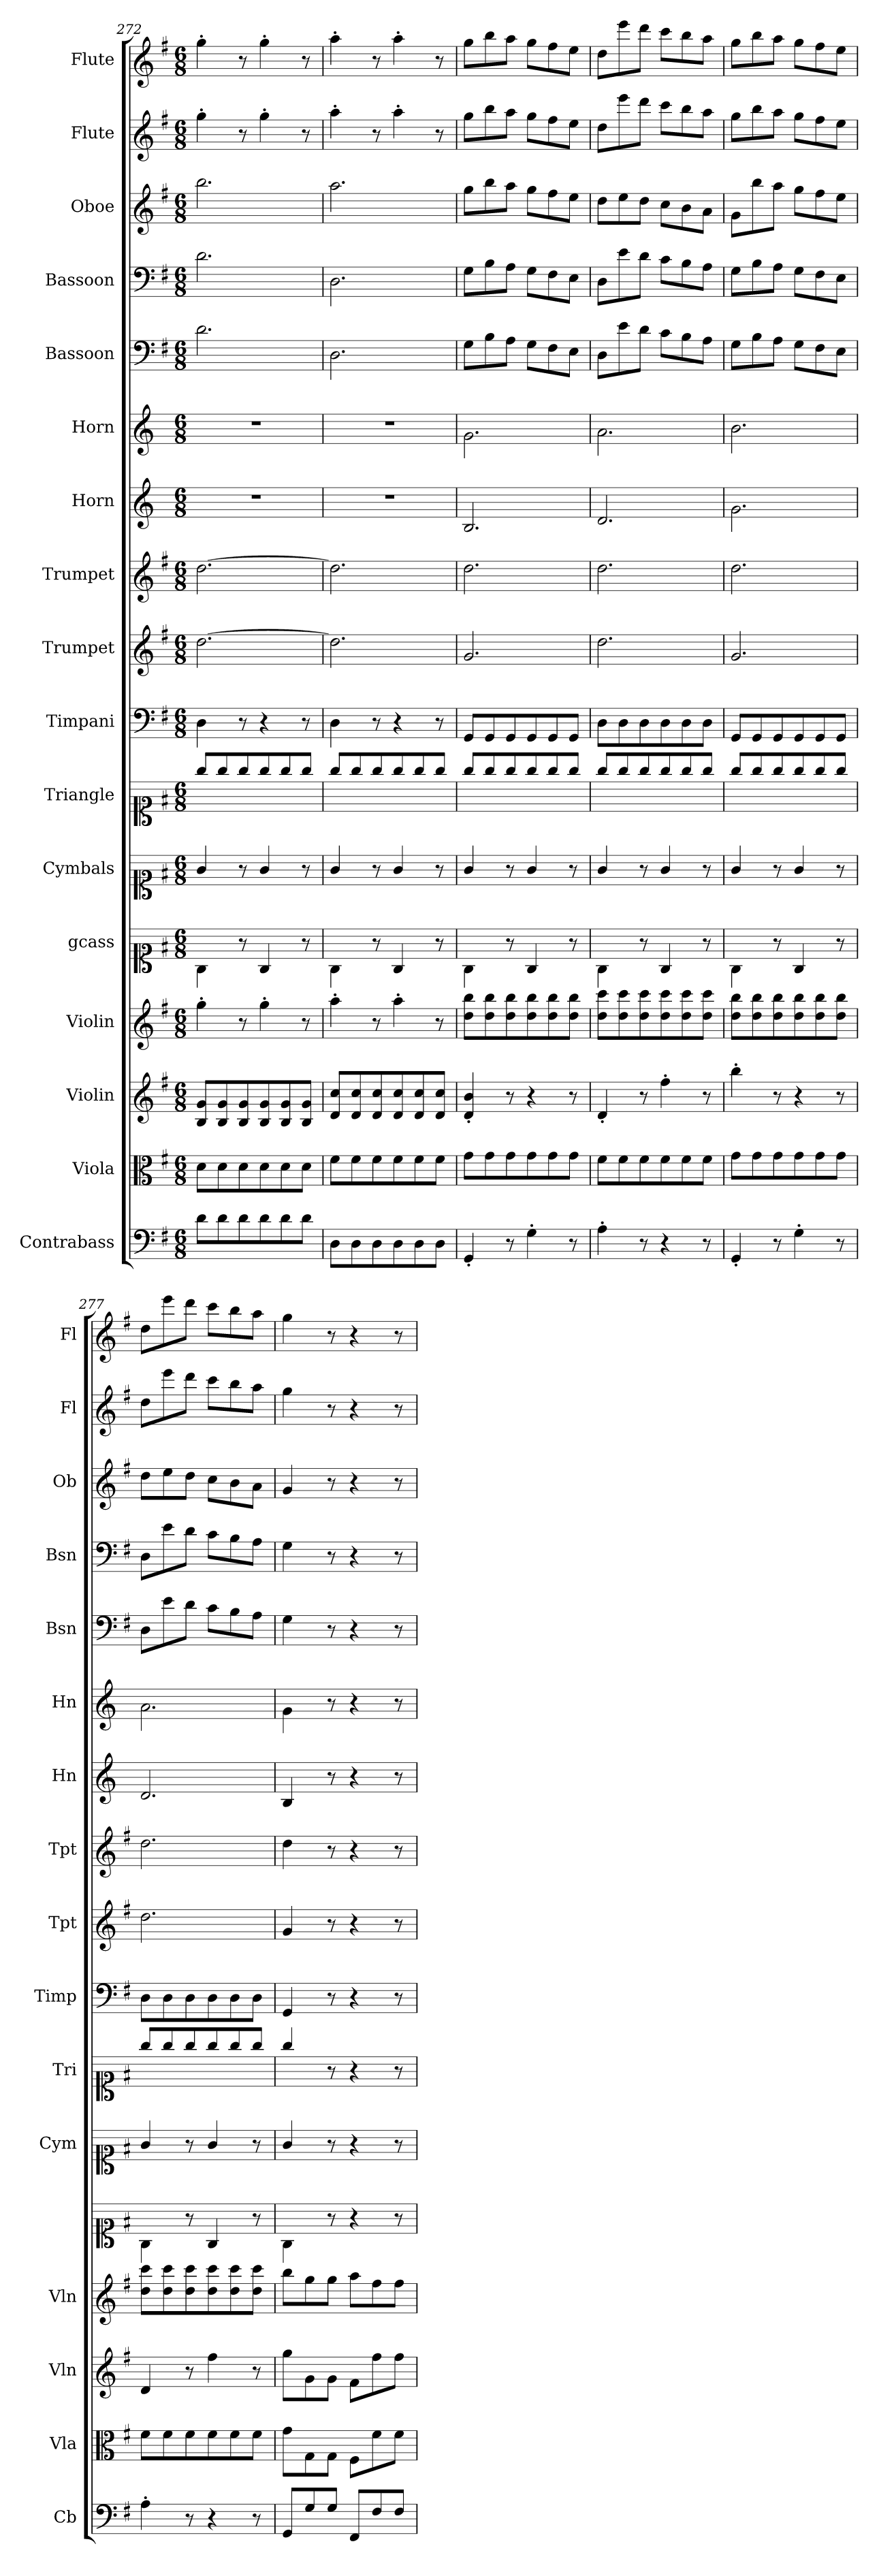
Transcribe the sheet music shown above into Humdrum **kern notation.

**kern	**kern	**kern	**kern	**kern	**kern	**kern	**kern	**kern	**kern	**kern	**kern	**kern	**kern	**kern	**kern	**kern
*part17	*part16	*part15	*part14	*part13	*part12	*part11	*part10	*part9	*part8	*part7	*part6	*part5	*part4	*part3	*part2	*part1
*staff17	*staff16	*staff15	*staff14	*staff13	*staff12	*staff11	*staff10	*staff9	*staff8	*staff7	*staff6	*staff5	*staff4	*staff3	*staff2	*staff1
*I"Contrabass	*I"Viola	*I"Violin	*I"Violin	*I"gcass	*I"Cymbals	*I"Triangle	*I"Timpani	*I"Trumpet	*I"Trumpet	*I"Horn	*I"Horn	*I"Bassoon	*I"Bassoon	*I"Oboe	*I"Flute	*I"Flute
*I'Cb	*I'Vla	*I'Vln	*I'Vln	*	*I'Cym	*I'Tri	*I'Timp	*I'Tpt	*I'Tpt	*I'Hn	*I'Hn	*I'Bsn	*I'Bsn	*I'Ob	*I'Fl	*I'Fl
*clefF4	*clefC3	*clefG2	*clefG2	*clefC1	*clefC1	*clefC1	*clefF4	*clefG2	*clefG2	*clefG2	*clefG2	*clefF4	*clefF4	*clefG2	*clefG2	*clefG2
*k[f#]	*k[f#]	*k[f#]	*k[f#]	*k[f#]	*k[f#]	*k[f#]	*k[f#]	*k[f#]	*k[f#]	*k[]	*k[]	*k[f#]	*k[f#]	*k[f#]	*k[f#]	*k[f#]
*M6/8	*M6/8	*M6/8	*M6/8	*M6/8	*M6/8	*M6/8	*M6/8	*M6/8	*M6/8	*M6/8	*M6/8	*M6/8	*M6/8	*M6/8	*M6/8	*M6/8
=272	=272	=272	=272	=272	=272	=272	=272	=272	=272	=272	=272	=272	=272	=272	=272	=272
8d\L	8d\L	8B/ 8g/L	4gg'\	4G\	4g/	8gg/L	4D\	[2.dd\	[2.dd\	2.r	2.r	2.d\	2.d\	2.bb\	4gg'\	4gg'\
8d\	8d\	8B/ 8g/	.	.	.	8gg/	.	.	.	.	.	.	.	.	.	.
8d\	8d\	8B/ 8g/	8r	8r	8r	8gg/	8r	.	.	.	.	.	.	.	8r	8r
8d\	8d\	8B/ 8g/	4gg'\	4G/	4g/	8gg/	4r	.	.	.	.	.	.	.	4gg'\	4gg'\
8d\	8d\	8B/ 8g/	.	.	.	8gg/	.	.	.	.	.	.	.	.	.	.
8d\J	8d\J	8B/ 8g/J	8r	8r	8r	8gg/J	8r	.	.	.	.	.	.	.	8r	8r
=273	=273	=273	=273	=273	=273	=273	=273	=273	=273	=273	=273	=273	=273	=273	=273	=273
8D\L	8f#\L	8d/ 8cc/L	4aa'\	4G\	4g/	8gg/L	4D\	2.dd\]	2.dd\]	2.r	2.r	2.D\	2.D\	2.aa\	4aa'\	4aa'\
8D\	8f#\	8d/ 8cc/	.	.	.	8gg/	.	.	.	.	.	.	.	.	.	.
8D\	8f#\	8d/ 8cc/	8r	8r	8r	8gg/	8r	.	.	.	.	.	.	.	8r	8r
8D\	8f#\	8d/ 8cc/	4aa'\	4G/	4g/	8gg/	4r	.	.	.	.	.	.	.	4aa'\	4aa'\
8D\	8f#\	8d/ 8cc/	.	.	.	8gg/	.	.	.	.	.	.	.	.	.	.
8D\J	8f#\J	8d/ 8cc/J	8r	8r	8r	8gg/J	8r	.	.	.	.	.	.	.	8r	8r
=274	=274	=274	=274	=274	=274	=274	=274	=274	=274	=274	=274	=274	=274	=274	=274	=274
4GG'/	8g\L	4d'/ 4b'/	8dd\ 8bb\L	4G\	4g/	8gg/L	8GG/L	2.g/	2.dd\	2.B/	2.g\	8G\L	8G\L	8gg\L	8gg\L	8gg\L
.	8g\	.	8dd\ 8bb\	.	.	8gg/	8GG/	.	.	.	.	8B\	8B\	8bb\	8bb\	8bb\
8r	8g\	8r	8dd\ 8bb\	8r	8r	8gg/	8GG/	.	.	.	.	8A\J	8A\J	8aa\J	8aa\J	8aa\J
4G'\	8g\	4r	8dd\ 8bb\	4G/	4g/	8gg/	8GG/	.	.	.	.	8G\L	8G\L	8gg\L	8gg\L	8gg\L
.	8g\	.	8dd\ 8bb\	.	.	8gg/	8GG/	.	.	.	.	8F#\	8F#\	8ff#\	8ff#\	8ff#\
8r	8g\J	8r	8dd\ 8bb\J	8r	8r	8gg/J	8GG/J	.	.	.	.	8E\J	8E\J	8ee\J	8ee\J	8ee\J
=275	=275	=275	=275	=275	=275	=275	=275	=275	=275	=275	=275	=275	=275	=275	=275	=275
4A'\	8f#\L	4d'/	8dd\ 8ccc\L	4G\	4g/	8gg/L	8D\L	2.dd\	2.dd\	2.d/	2.a\	8D\L	8D\L	8dd\L	8dd\L	8dd\L
.	8f#\	.	8dd\ 8ccc\	.	.	8gg/	8D\	.	.	.	.	8e\	8e\	8ee\	8eee\	8eee\
8r	8f#\	8r	8dd\ 8ccc\	8r	8r	8gg/	8D\	.	.	.	.	8d\J	8d\J	8dd\J	8ddd\J	8ddd\J
4r	8f#\	4ff#'\	8dd\ 8ccc\	4G/	4g/	8gg/	8D\	.	.	.	.	8c\L	8c\L	8cc\L	8ccc\L	8ccc\L
.	8f#\	.	8dd\ 8ccc\	.	.	8gg/	8D\	.	.	.	.	8B\	8B\	8b\	8bb\	8bb\
8r	8f#\J	8r	8dd\ 8ccc\J	8r	8r	8gg/J	8D\J	.	.	.	.	8A\J	8A\J	8a\J	8aa\J	8aa\J
=276	=276	=276	=276	=276	=276	=276	=276	=276	=276	=276	=276	=276	=276	=276	=276	=276
4GG'/	8g\L	4bb'\	8dd\ 8bb\L	4G\	4g/	8gg/L	8GG/L	2.g/	2.dd\	2.g\	2.b\	8G\L	8G\L	8g\L	8gg\L	8gg\L
.	8g\	.	8dd\ 8bb\	.	.	8gg/	8GG/	.	.	.	.	8B\	8B\	8bb\	8bb\	8bb\
8r	8g\	8r	8dd\ 8bb\	8r	8r	8gg/	8GG/	.	.	.	.	8A\J	8A\J	8aa\J	8aa\J	8aa\J
4G'\	8g\	4r	8dd\ 8bb\	4G/	4g/	8gg/	8GG/	.	.	.	.	8G\L	8G\L	8gg\L	8gg\L	8gg\L
.	8g\	.	8dd\ 8bb\	.	.	8gg/	8GG/	.	.	.	.	8F#\	8F#\	8ff#\	8ff#\	8ff#\
8r	8g\J	8r	8dd\ 8bb\J	8r	8r	8gg/J	8GG/J	.	.	.	.	8E\J	8E\J	8ee\J	8ee\J	8ee\J
=277	=277	=277	=277	=277	=277	=277	=277	=277	=277	=277	=277	=277	=277	=277	=277	=277
4A'\	8f#\L	4d/	8dd\ 8ccc\L	4G\	4g/	8gg/L	8D\L	2.dd\	2.dd\	2.d/	2.a\	8D\L	8D\L	8dd\L	8dd\L	8dd\L
.	8f#\	.	8dd\ 8ccc\	.	.	8gg/	8D\	.	.	.	.	8e\	8e\	8ee\	8eee\	8eee\
8r	8f#\	8r	8dd\ 8ccc\	8r	8r	8gg/	8D\	.	.	.	.	8d\J	8d\J	8dd\J	8ddd\J	8ddd\J
4r	8f#\	4ff#\	8dd\ 8ccc\	4G/	4g/	8gg/	8D\	.	.	.	.	8c\L	8c\L	8cc\L	8ccc\L	8ccc\L
.	8f#\	.	8dd\ 8ccc\	.	.	8gg/	8D\	.	.	.	.	8B\	8B\	8b\	8bb\	8bb\
8r	8f#\J	8r	8dd\ 8ccc\J	8r	8r	8gg/J	8D\J	.	.	.	.	8A\J	8A\J	8a\J	8aa\J	8aa\J
=278	=278	=278	=278	=278	=278	=278	=278	=278	=278	=278	=278	=278	=278	=278	=278	=278
8GG/L	8g\L	8gg\L	8bb\L	4G\	4g/	4gg/	4GG/	4g/	4dd\	4B/	4g\	4G\	4G\	4g/	4gg\	4gg\
8G/	8G\	8g\	8gg\	.	.	.	.	.	.	.	.	.	.	.	.	.
8G/J	8G\J	8g\J	8gg\J	8r	8r	8r	8r	8r	8r	8r	8r	8r	8r	8r	8r	8r
8FF#/L	8F#\L	8f#\L	8aa\L	4r	4r	4r	4r	4r	4r	4r	4r	4r	4r	4r	4r	4r
8F#/	8f#\	8ff#\	8ff#\	.	.	.	.	.	.	.	.	.	.	.	.	.
8F#/J	8f#\J	8ff#\J	8ff#\J	8r	8r	8r	8r	8r	8r	8r	8r	8r	8r	8r	8r	8r
=	=	=	=	=	=	=	=	=	=	=	=	=	=	=	=	=
*-	*-	*-	*-	*-	*-	*-	*-	*-	*-	*-	*-	*-	*-	*-	*-	*-
